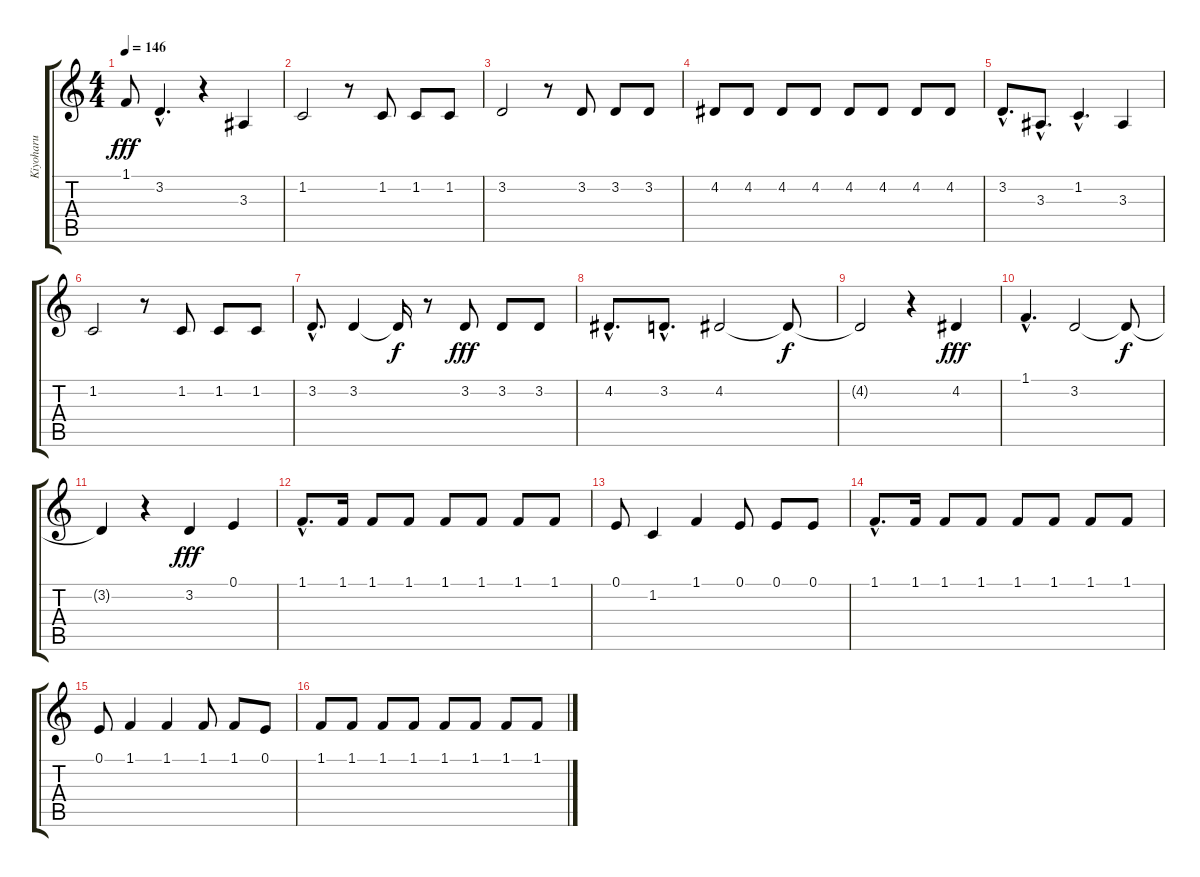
\track ("Kiyoharu " "Kiyoharu ") {instrument englishhorn}
\staff {score tabs}
\tuning (E4 B3 G3 D3 A2 E2) {hide}
\ts (4 4)
\tempo 146
\clef g2
\ks c
1.1.8{dy fff} 3.2{hac}.4{d} r.4 3.3.4 |
1.2.2 r.8 1.2.8 1.2.8 1.2.8 |
3.2.2 r.8 3.2.8 3.2.8 3.2.8 |
4.2.8 4.2.8 4.2.8 4.2.8 4.2.8 4.2.8 4.2.8 4.2.8 |
3.2{hac}.8{d} 3.3{hac}.8{d} 1.2{hac}.4{d} 3.3.4 |
1.2.2 r.8 1.2.8 1.2.8 1.2.8 |
3.2{hac}.8{d} 3.2.4 3.2{t}.16{dy f} r.8 3.2.8{dy fff} 3.2.8 3.2.8 |
4.2{hac}.8{d} 3.2{hac}.8{d} 4.2.2 4.2{t}.8{dy f} |
4.2{t}.2 r.4 4.2.4{dy fff} |
1.1{hac}.4{d} 3.2.2 3.2{t}.8{dy f} |
3.2{t}.4 r.4 3.2.4{dy fff} 0.1.4 |
1.1{hac}.8{d} 1.1.16 1.1.8 1.1.8 1.1.8 1.1.8 1.1.8 1.1.8 |
0.1.8 1.2.4 1.1.4 0.1.8 0.1.8 0.1.8 |
1.1{hac}.8{d} 1.1.16 1.1.8 1.1.8 1.1.8 1.1.8 1.1.8 1.1.8 |
0.1.8 1.1.4 1.1.4 1.1.8 1.1.8 0.1.8 |
1.1.8 1.1.8 1.1.8 1.1.8 1.1.8 1.1.8 1.1.8 1.1.8
